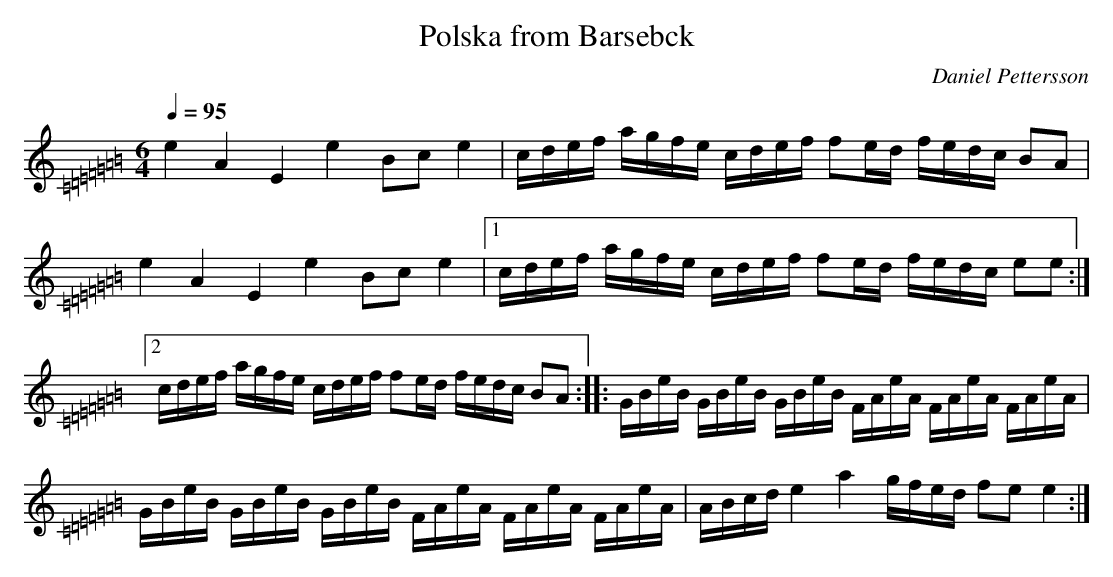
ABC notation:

X:1     %Music
T:Polska from Barsebck     %Tune name
C:Daniel Pettersson     %Tune composer
Q:1/4=95     %Tempo
V:1     %
     %!STAVE 0 '' @
     %!INSTR 'Piano 1' 0 0 @
|:
M:6/4     %Meter
L:1/8     %
K:C =C =D =E =F =G =A =B
e2 A2 E2 e2 Bc e2 |c/d/e/f/ a/g/f/e/ c/d/e/f/ fe/d/ f/e/d/c/ BA |
e2 A2 E2 e2 Bc e2 |[1c/d/e/f/ a/g/f/e/ c/d/e/f/ fe/d/ f/e/d/c/ ee :|[2
c/d/e/f/ a/g/f/e/ c/d/e/f/ fe/d/ f/e/d/c/ BA ::G/B/e/B/ G/B/e/B/ G/B/e/B/ F/A/e/A/ F/A/e/A/ F/A/e/A/ |
G/B/e/B/ G/B/e/B/ G/B/e/B/ F/A/e/A/ F/A/e/A/ F/A/e/A/ |A/B/c/d/ e2 a2 g/f/e/d/ fe e2 :|
     %End of file
